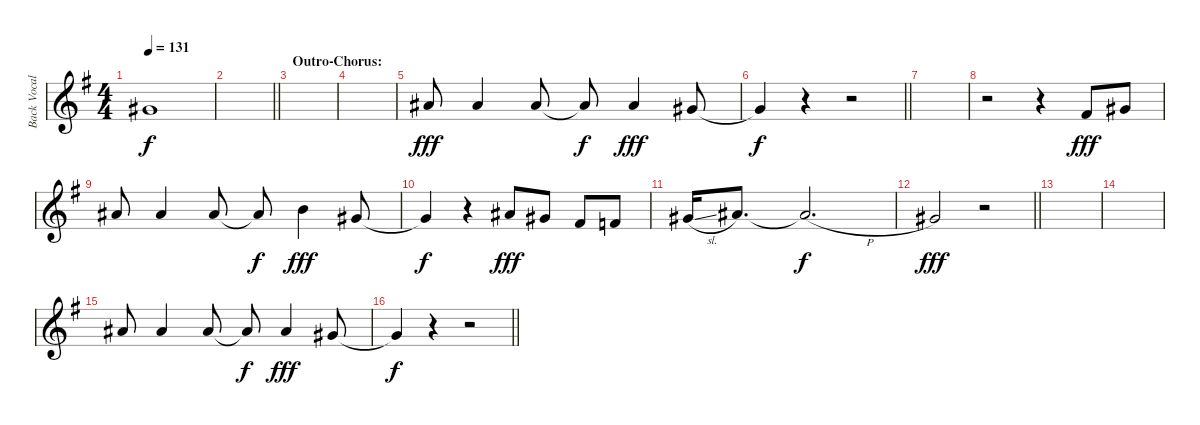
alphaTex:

\track ("Back Vocals" "Back Vocal") {instrument brightacousticpiano}
\staff {score}
\tuning (Eb4 Bb3 Gb3 Db3 Ab2 Eb2) {hide}
\ts (4 4)
\tempo 131
\clef g2
\ks g
5.1.1{dy f} |
\barLineRight lightlight
|
\section ("" "Outro-Chorus:")
|
|
7.1.8{dy fff} 7.1.4 7.1.8 7.1{t}.8{dy f} 7.1.4{dy fff} 5.1.8 |
\barLineRight lightlight
5.1{t}.4{dy f} r.4 r.2 |
|
r.2 r.4 3.1.8{dy fff} 5.1.8 |
7.1.8 7.1.4 7.1.8 7.1{t}.8{dy f} 8.1.4{dy fff} 5.1.8 |
5.1{t}.4{dy f} r.4 7.1.8{dy fff} 5.1.8 3.1.8 2.1.8 |
5.1{sl}.16 7.1.8{d} 7.1{h t}.2{d dy f} |
\barLineRight lightlight
5.1.2{dy fff} r.2 |
|
|
7.1.8 7.1.4 7.1.8 7.1{t}.8{dy f} 7.1.4{dy fff} 5.1.8 |
\barLineRight lightlight
5.1{t}.4{dy f} r.4 r.2
